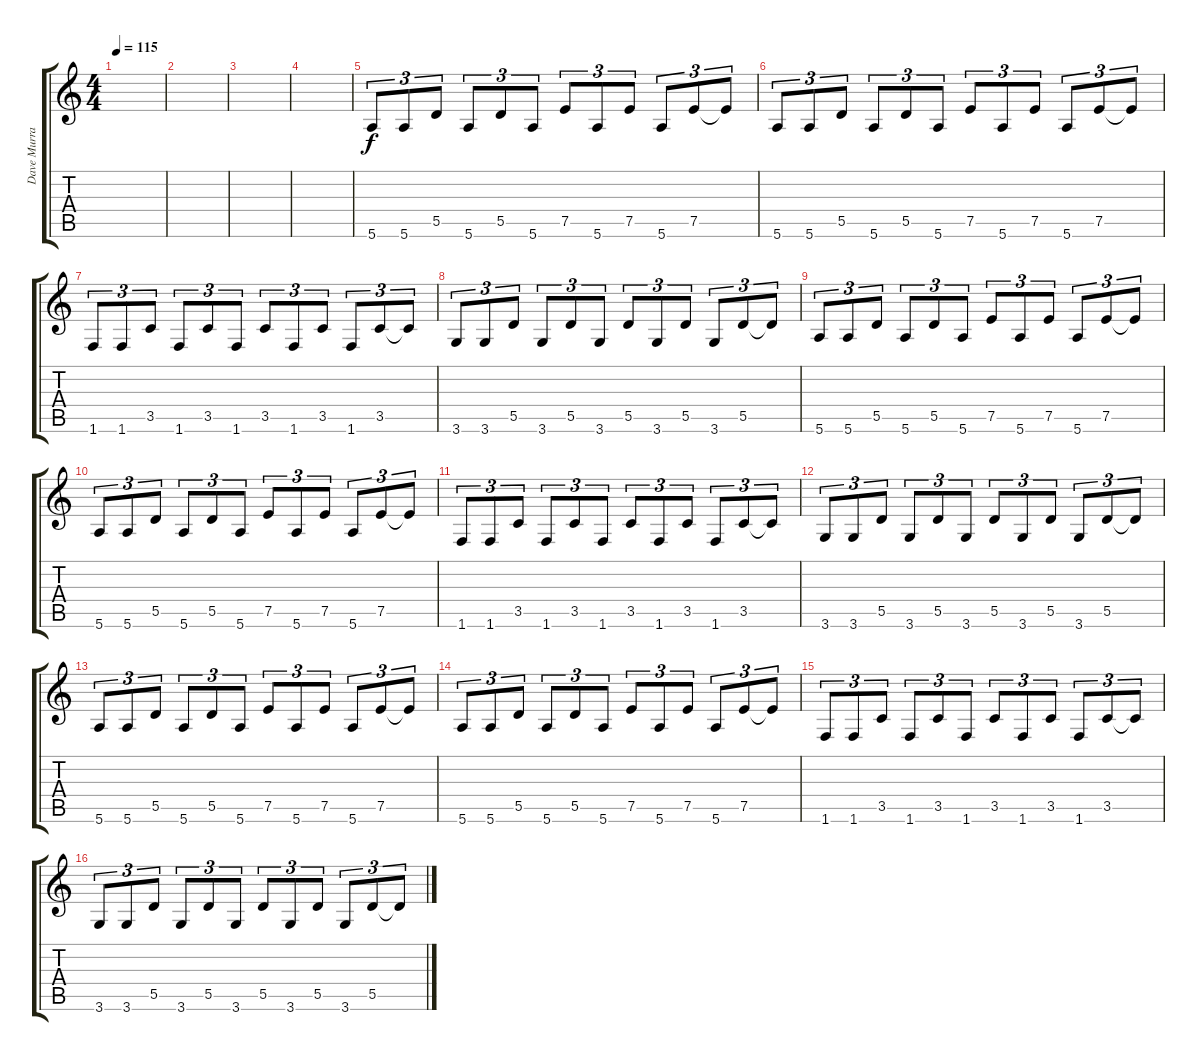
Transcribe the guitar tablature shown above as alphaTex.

\track ("Dave Murray" "Dave Murra") {instrument acousticguitarsteel}
\staff {score tabs}
\tuning (E4 B3 G3 D3 A2 E2) {hide}
\ts (4 4)
\tempo 115
\clef g2
\ks c
|
|
|
|
5.6.8{tu (3 2)} 5.6.8{tu (3 2)} 5.5.8{tu (3 2)} 5.6.8{tu (3 2)} 5.5.8{tu (3 2)} 5.6.8{tu (3 2)} 7.5.8{tu (3 2)} 5.6.8{tu (3 2)} 7.5.8{tu (3 2)} 5.6.8{tu (3 2)} 7.5.8{tu (3 2)} 7.5{t}.8{tu (3 2)} |
5.6.8{tu (3 2)} 5.6.8{tu (3 2)} 5.5.8{tu (3 2)} 5.6.8{tu (3 2)} 5.5.8{tu (3 2)} 5.6.8{tu (3 2)} 7.5.8{tu (3 2)} 5.6.8{tu (3 2)} 7.5.8{tu (3 2)} 5.6.8{tu (3 2)} 7.5.8{tu (3 2)} 7.5{t}.8{tu (3 2)} |
1.6.8{tu (3 2)} 1.6.8{tu (3 2)} 3.5.8{tu (3 2)} 1.6.8{tu (3 2)} 3.5.8{tu (3 2)} 1.6.8{tu (3 2)} 3.5.8{tu (3 2)} 1.6.8{tu (3 2)} 3.5.8{tu (3 2)} 1.6.8{tu (3 2)} 3.5.8{tu (3 2)} 3.5{t}.8{tu (3 2)} |
3.6.8{tu (3 2)} 3.6.8{tu (3 2)} 5.5.8{tu (3 2)} 3.6.8{tu (3 2)} 5.5.8{tu (3 2)} 3.6.8{tu (3 2)} 5.5.8{tu (3 2)} 3.6.8{tu (3 2)} 5.5.8{tu (3 2)} 3.6.8{tu (3 2)} 5.5.8{tu (3 2)} 5.5{t}.8{tu (3 2)} |
5.6.8{tu (3 2)} 5.6.8{tu (3 2)} 5.5.8{tu (3 2)} 5.6.8{tu (3 2)} 5.5.8{tu (3 2)} 5.6.8{tu (3 2)} 7.5.8{tu (3 2)} 5.6.8{tu (3 2)} 7.5.8{tu (3 2)} 5.6.8{tu (3 2)} 7.5.8{tu (3 2)} 7.5{t}.8{tu (3 2)} |
5.6.8{tu (3 2)} 5.6.8{tu (3 2)} 5.5.8{tu (3 2)} 5.6.8{tu (3 2)} 5.5.8{tu (3 2)} 5.6.8{tu (3 2)} 7.5.8{tu (3 2)} 5.6.8{tu (3 2)} 7.5.8{tu (3 2)} 5.6.8{tu (3 2)} 7.5.8{tu (3 2)} 7.5{t}.8{tu (3 2)} |
1.6.8{tu (3 2)} 1.6.8{tu (3 2)} 3.5.8{tu (3 2)} 1.6.8{tu (3 2)} 3.5.8{tu (3 2)} 1.6.8{tu (3 2)} 3.5.8{tu (3 2)} 1.6.8{tu (3 2)} 3.5.8{tu (3 2)} 1.6.8{tu (3 2)} 3.5.8{tu (3 2)} 3.5{t}.8{tu (3 2)} |
3.6.8{tu (3 2)} 3.6.8{tu (3 2)} 5.5.8{tu (3 2)} 3.6.8{tu (3 2)} 5.5.8{tu (3 2)} 3.6.8{tu (3 2)} 5.5.8{tu (3 2)} 3.6.8{tu (3 2)} 5.5.8{tu (3 2)} 3.6.8{tu (3 2)} 5.5.8{tu (3 2)} 5.5{t}.8{tu (3 2)} |
5.6.8{tu (3 2)} 5.6.8{tu (3 2)} 5.5.8{tu (3 2)} 5.6.8{tu (3 2)} 5.5.8{tu (3 2)} 5.6.8{tu (3 2)} 7.5.8{tu (3 2)} 5.6.8{tu (3 2)} 7.5.8{tu (3 2)} 5.6.8{tu (3 2)} 7.5.8{tu (3 2)} 7.5{t}.8{tu (3 2)} |
5.6.8{tu (3 2)} 5.6.8{tu (3 2)} 5.5.8{tu (3 2)} 5.6.8{tu (3 2)} 5.5.8{tu (3 2)} 5.6.8{tu (3 2)} 7.5.8{tu (3 2)} 5.6.8{tu (3 2)} 7.5.8{tu (3 2)} 5.6.8{tu (3 2)} 7.5.8{tu (3 2)} 7.5{t}.8{tu (3 2)} |
1.6.8{tu (3 2)} 1.6.8{tu (3 2)} 3.5.8{tu (3 2)} 1.6.8{tu (3 2)} 3.5.8{tu (3 2)} 1.6.8{tu (3 2)} 3.5.8{tu (3 2)} 1.6.8{tu (3 2)} 3.5.8{tu (3 2)} 1.6.8{tu (3 2)} 3.5.8{tu (3 2)} 3.5{t}.8{tu (3 2)} |
3.6.8{tu (3 2)} 3.6.8{tu (3 2)} 5.5.8{tu (3 2)} 3.6.8{tu (3 2)} 5.5.8{tu (3 2)} 3.6.8{tu (3 2)} 5.5.8{tu (3 2)} 3.6.8{tu (3 2)} 5.5.8{tu (3 2)} 3.6.8{tu (3 2)} 5.5.8{tu (3 2)} 5.5{t}.8{tu (3 2)}
